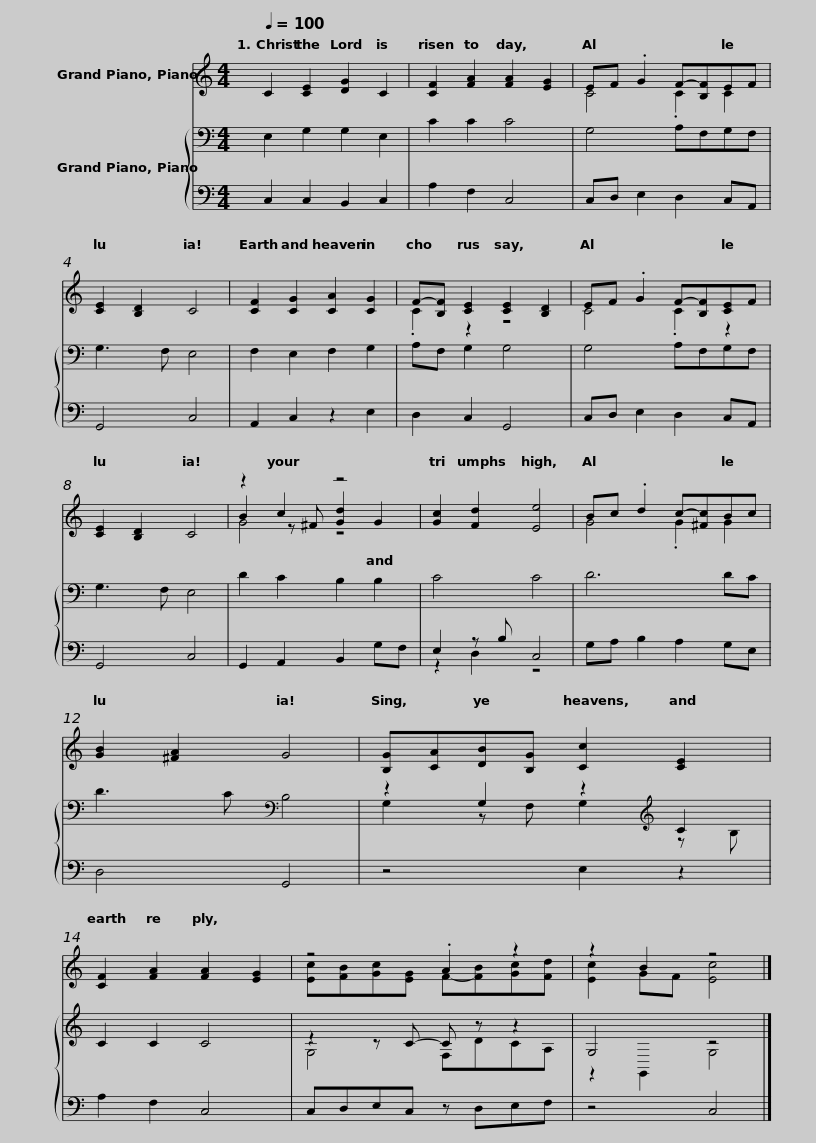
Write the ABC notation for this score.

X:1
%%score ( 1 2 3 ) { ( 4 7 ) | ( 5 6 ) }
L:1/8
Q:1/4=100
M:4/4
I:linebreak $
K:C
V:1 treble
V:2 treble
V:3 treble
V:4 bass
V:7 bass
V:5 bass
V:6 bass
V:1
 C2 [CE]2 [DG]2 C2 | [CF]2 [FA]2 [FA]2 [EG]2 | EF .G2 F-[B,F]EF | [CE]2 [B,D]2 C4 |$ [CF]2 [CG]2 [CA]2 [CG]2 | %5
 F-[B,F] [CE]2 [CE]2 [B,D]2 | EF .G2 F-[B,F][CE]F | [CE]2 [B,D]2 C4 | z2 c2 z4 |$ [Gc]2 [Fd]2 [Ee]4 | %10
 Bc .d2 c-[^Fc]Bc | [GB]2 [^FA]2 G4 | [B,G][CA][DB][B,G] [Cc]2 [CE]2 | [CF]2 [FA]2 [FA]2 [EG]2 |$ z4 .A2 z2 | %15
 z2 B2 z4 |] %16
V:2
 x8 | x8 | C4 .C2 C2 | x8 |$ x8 | %5
 .C2 z2 z4 | C4 .C2 z2 | x8 | B2 z ^F [Gd]2 G2 |$ x8 | %10
 G4 .G2 G2 | x8 | x8 | x8 |$ [Ec][FB][Gc][EG] F-[FB][Gc][Fd] | %15
 [Ec]2 GF [Ec]4 |] %16
V:3
 x8 | x8 | x8 | x8 |$ x8 | %5
 x8 | x8 | x8 | G4 z4 |$ x8 | %10
 x8 | x8 | x8 | x8 |$ x8 | %15
 x8 |] %16
V:4
 E,2 G,2 G,2 E,2 | C2 C2 C4 | G,4 A,F,G,F, | G,3 F, E,4 |$ F,2 E,2 F,2 G,2 | %5
 A,F, G,2 G,4 | G,4 A,F,G,F, | G,3 F, E,4 | D2 C2 B,2 B,2 |$ C4 C4 | %10
 D6 DC | D3 C[K:bass] B,4 | z2 G,2 z2[K:treble] C2 | C2 C2 C4 |$ z2 z C- C z z2 | %15
 G,4 z4 |] %16
V:5
 C,2 C,2 B,,2 C,2 | A,2 F,2 C,4 | C,D, E,2 D,2 C,A,, | G,,4 C,4 |$ A,,2 C,2 z2 E,2 | %5
 D,2 C,2 G,,4 | C,D, E,2 D,2 C,A,, | G,,4 C,4 | G,,2 A,,2 B,,2 G,F, |$ E,2 z B, C,4 | %10
 G,A, B,2 A,2 G,E, | D,4 G,,4 | z4 E,2 z2 | A,2 F,2 C,4 |$ C,D,E,C, z D,E,F, | %15
 z4 C,4 |] %16
V:6
 x8 | x8 | x8 | x8 |$ x8 | %5
 x8 | x8 | x8 | x8 |$ z2 D,2 z4 | %10
 x8 | x8 | x8 | x8 |$ x8 | %15
 x8 |] %16
V:7
 x8 | x8 | x8 | x8 |$ x8 | %5
 x8 | x8 | x8 | x8 |$ x8 | %10
 x8 | x4[K:bass] x4 | G,2 z F, G,2[K:treble] z B, | x8 |$ G,4 F,DCA, | %15
 z2 G,,2 G,4 |] %16
